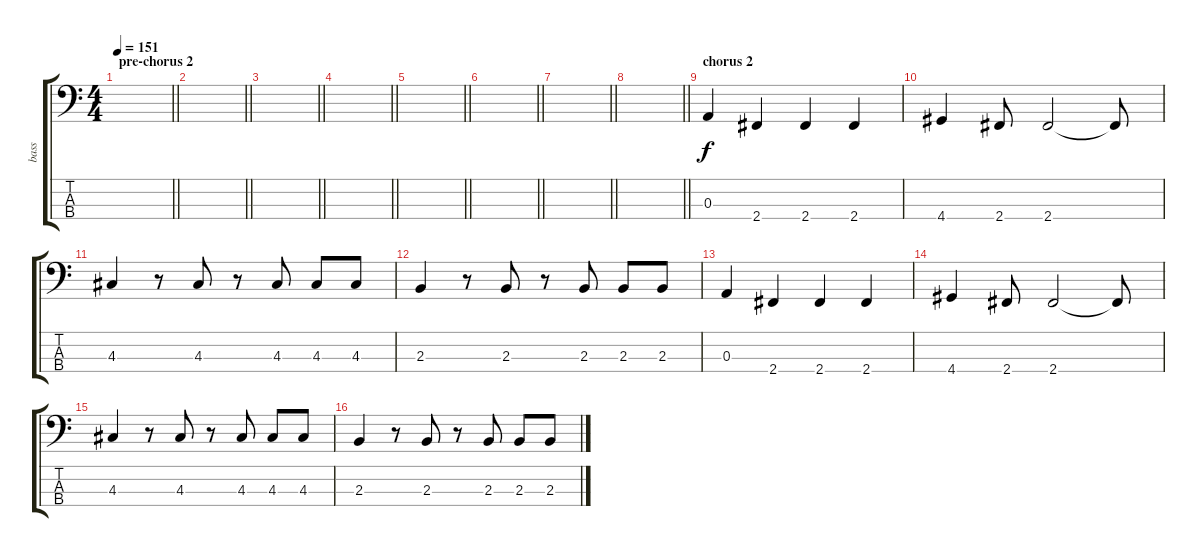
\track ("bass " "bass ") {instrument electricbassfinger}
\staff {score tabs}
\tuning (G2 D2 A1 E1) {hide}
\ts (4 4)
\section ("" "pre-chorus 2")
\tempo 151
\clef f4
\barLineRight lightlight
\ks c
|
\barLineRight lightlight
|
\barLineRight lightlight
|
\barLineRight lightlight
|
\barLineRight lightlight
|
\barLineRight lightlight
|
\barLineRight lightlight
|
\barLineRight lightlight
|
\section ("" "chorus 2")
0.3.4 2.4.4 2.4.4 2.4.4 |
4.4.4 2.4.8 2.4.2 2.4{t}.8 |
4.3.4 r.8 4.3.8 r.8 4.3.8 4.3.8 4.3.8 |
2.3.4 r.8 2.3.8 r.8 2.3.8 2.3.8 2.3.8 |
0.3.4 2.4.4 2.4.4 2.4.4 |
4.4.4 2.4.8 2.4.2 2.4{t}.8 |
4.3.4 r.8 4.3.8 r.8 4.3.8 4.3.8 4.3.8 |
2.3.4 r.8 2.3.8 r.8 2.3.8 2.3.8 2.3.8
